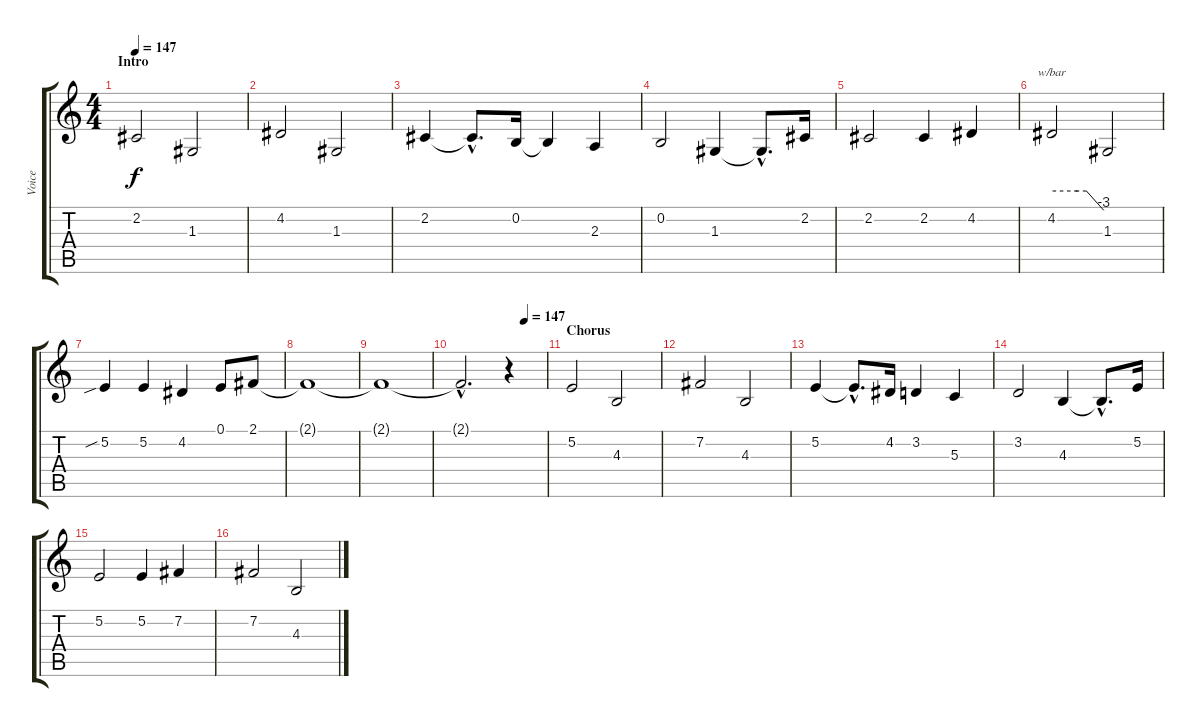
\track ("Voice" "Voice") {instrument lead2sawtooth}
\staff {score tabs}
\tuning (E4 B3 G3 D3 A2 E2) {hide}
\ts (4 4)
\section ("" "Intro")
\tempo 147
\tempo 110
\tempo 147
\clef g2
\ks c
2.2.2{dy f instrument lead2sawtooth} 1.3.2 |
4.2.2 1.3.2 |
2.2.4 2.2{hac t}.8{d} 0.2.16 0.2{t}.4 2.3.4 |
0.2.2 1.3.4 1.3{hac t}.8{d} 2.2.16 |
2.2.2 2.2.4 4.2.4 |
4.2.2{tbe (custom default 0 0 30 0 40 0 60 -12)} 1.3.2 |
5.2{sib}.4 5.2.4 4.2.4 0.1.8 2.1.8 |
2.1{t}.1 |
2.1{t}.1 |
\tempo (147 0.75)
2.1{hac t}.2{d} r.4 |
\section ("" "Chorus")
5.2.2 4.3.2 |
7.2.2 4.3.2 |
5.2.4 5.2{hac t}.8{d} 4.2.16 3.2.4 5.3.4 |
3.2.2 4.3.4 4.3{hac t}.8{d} 5.2.16 |
5.2.2 5.2.4 7.2.4 |
7.2.2 4.3.2
